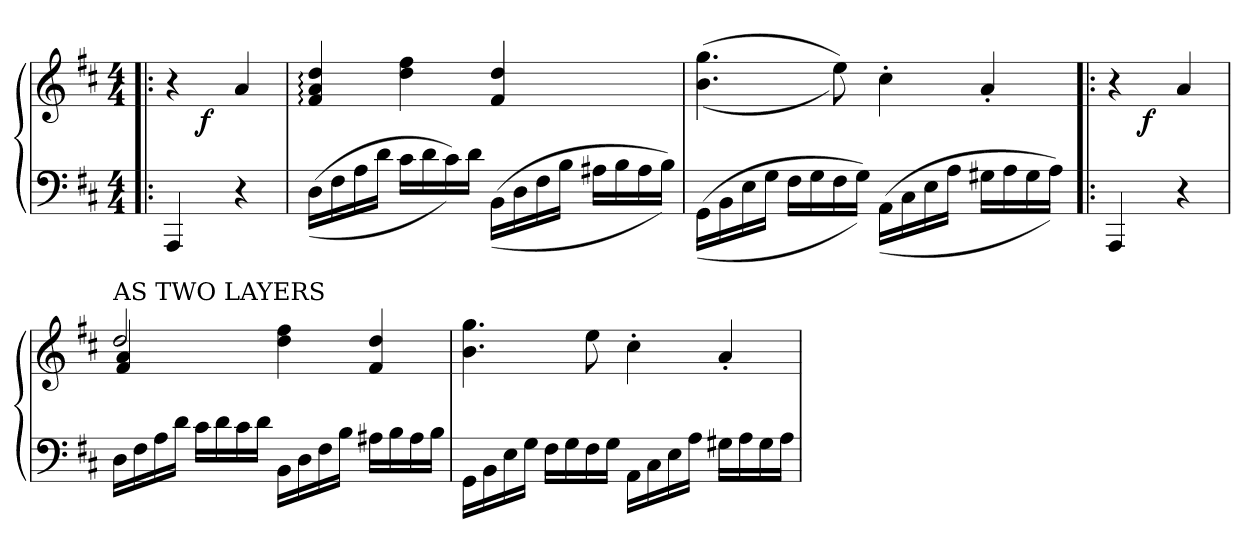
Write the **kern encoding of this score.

**kern	**kern	**dynam
*part1	*part1	*part1
*staff2	*staff1	*staff1/2
*clefF4	*clefG2	*
*k[f#c#]	*k[f#c#]	*
*M4/4	*M4/4	*
=!|:	=!|:	=!|:
*	*^	*
4AAA/	4r	8ryy	.
!	!	!	!LO:DY:b
.	.	4.ryy	f
4r	4a/	.	.
=1	=1	=1	=1
!	!LO:TX:a:t=AS SINGLE CHORD WITH\n                \nDIFFERING NOTEHEADS	!	!
*	*v	*v	*
(>(>16D\LL	4dd:/ 4a:/ 4f#:/	.
16F#\	.	.
16A\	.	.
16d\JJ	.	.
16c#\LL	4ff# 4dd	.
16d\	.	.
16c#\))	.	.
16d\JJ	.	.
(>(>16BB\LL	4dd/ 4f#/	.
16D\	.	.
16F#\	.	.
16B\JJ	.	.
16A#X\LL	4ryy	.
16B\	.	.
16A#\	.	.
16B\JJ))	.	.
=2	=2	=2
(>(>16GG\LL	(>(>4.gg\ 4.b\	.
16BB\	.	.
16E\	.	.
16G\JJ	.	.
16F#\LL	.	.
16G\	.	.
16F#\	8ee\))	.
16G\JJ))	.	.
(>(>16AA\LL	4cc#'\	.
16C#\	.	.
16E\	.	.
16A\JJ	.	.
16G#X\LL	4a'/	.
16A\	.	.
16G#\	.	.
16A\JJ))	.	.
=!|:	=!|:	=!|:
*	*^	*
4AAA/	4r	8ryy	.
!	!	!	!LO:DY:b
.	.	4.ryy	f
4r	4a/	.	.
=1	=1	=1	=1
!	!LO:TX:a:t=AS TWO LAYERS	!	!
16D\LL	2dd:/	4a/ 4f#/	.
16F#\	.	.	.
16A\	.	.	.
16d\JJ	.	.	.
16c#\LL	.	2.ryy	.
16d\	.	.	.
16c#\	.	.	.
16d\JJ	.	.	.
16BB\LL	4ff# 4dd	.	.
16D\	.	.	.
16F#\	.	.	.
16B\JJ	.	.	.
16A#X\LL	4dd/ 4f#/	.	.
16B\	.	.	.
16A#\	.	.	.
16B\JJ	.	.	.
*	*v	*v	*
=2	=2	=2
16GG\LL	4.gg\ 4.b\	.
16BB\	.	.
16E\	.	.
16G\JJ	.	.
16F#\LL	.	.
16G\	.	.
16F#\	8ee\	.
16G\JJ	.	.
16AA\LL	4cc#'\	.
16C#\	.	.
16E\	.	.
16A\JJ	.	.
16G#X\LL	4a'/	.
16A\	.	.
16G#\	.	.
16A\JJ	.	.
=	=	=
*-	*-	*-
